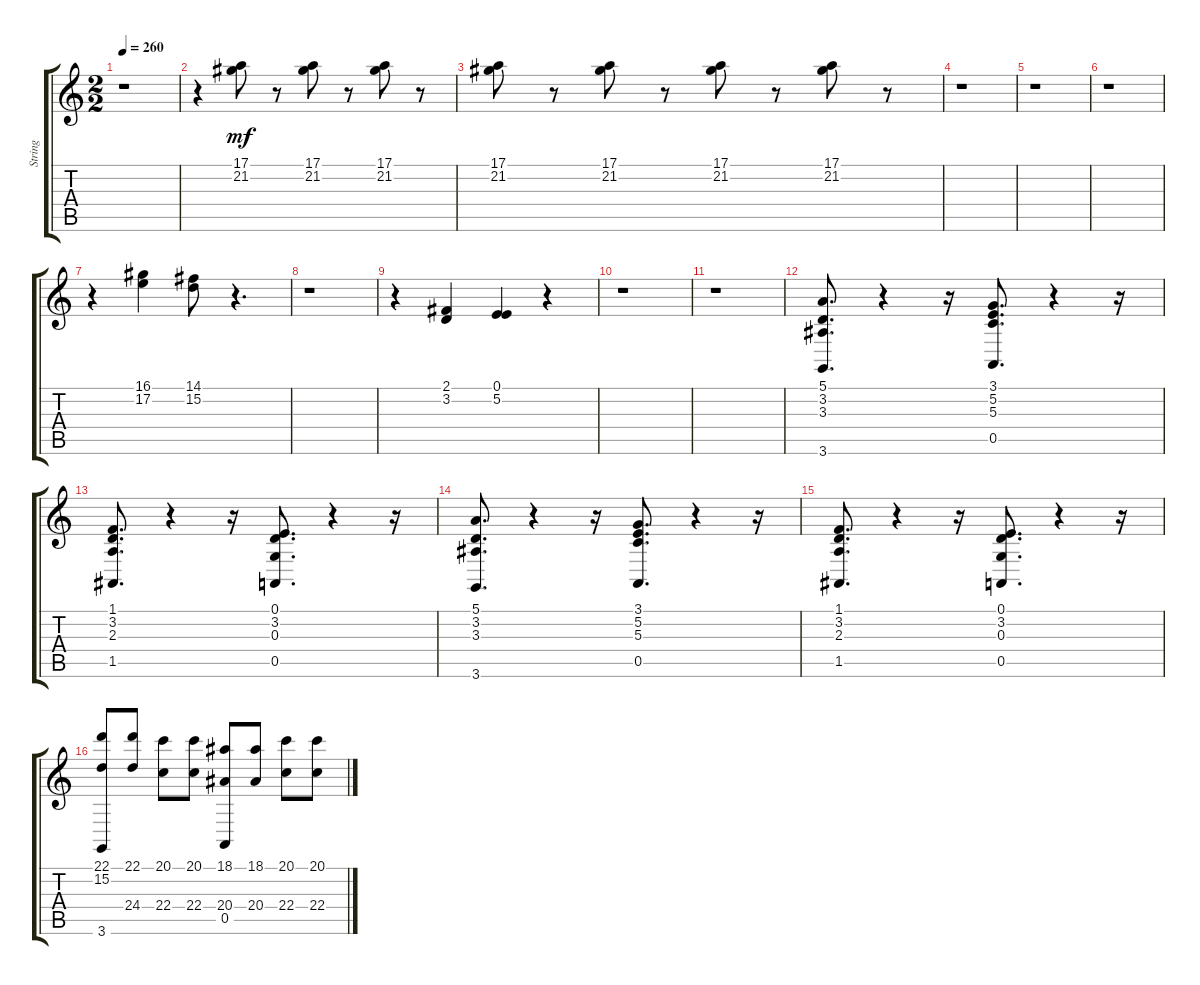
\track ("String " "String ") {instrument stringensemble1}
\staff {score tabs}
\tuning (E4 B3 G3 D3 A2 E2) {hide}
\ts (2 2)
\tempo 260
\clef g2
\ks c
r.1{dy mp} |
r.4 (17.1 21.2).8{dy mf} r.8 (17.1 21.2).8 r.8 (17.1 21.2).8 r.8 |
(17.1 21.2).8 r.8 (17.1 21.2).8 r.8 (17.1 21.2).8 r.8 (17.1 21.2).8 r.8 |
r.1 |
r.1 |
r.1 |
r.4 (16.1 17.2).4 (14.1 15.2).8 r.4{d} |
r.1 |
r.4 (2.1 3.2).4 (0.1 5.2).4 r.4 |
r.1 |
r.1 |
(5.1 3.2 3.3 3.6).8{d} r.4 r.16 (3.1 5.2 5.3 0.5).8{d} r.4 r.16 |
(1.1 3.2 2.3 1.5).8{d} r.4 r.16 (0.1 3.2 0.3 0.5).8{d} r.4 r.16 |
(5.1 3.2 3.3 3.6).8{d} r.4 r.16 (3.1 5.2 5.3 0.5).8{d} r.4 r.16 |
(1.1 3.2 2.3 1.5).8{d} r.4 r.16 (0.1 3.2 0.3 0.5).8{d} r.4 r.16 |
(22.1 15.2 3.6).8 (22.1 24.4).8 (20.1 22.4).8 (20.1 22.4).8 (18.1 20.4 0.5).8 (18.1 20.4).8 (20.1 22.4).8 (20.1 22.4).8
